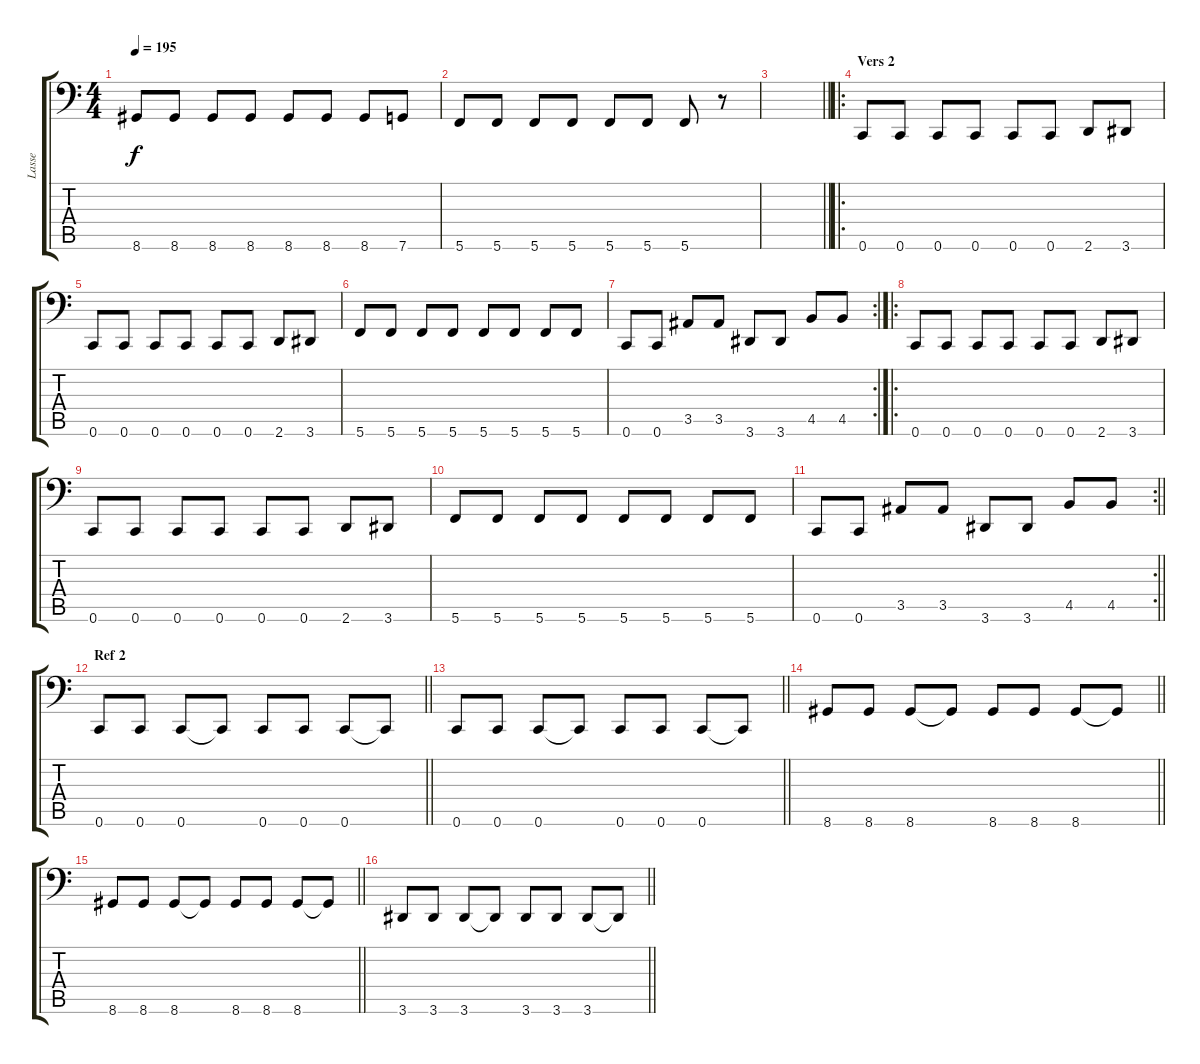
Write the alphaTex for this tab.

\track ("Lasse" "Lasse") {instrument electricbasspick}
\staff {score tabs}
\tuning (D3 A2 F2 C2 G1 C1) {hide}
\ts (4 4)
\tempo 195
\clef f4
\ks c
8.6.8{dy f} 8.6.8 8.6.8 8.6.8 8.6.8 8.6.8 8.6.8 7.6.8 |
5.6.8 5.6.8 5.6.8 5.6.8 5.6.8 5.6.8 5.6.8 r.8 |
\barLineRight lightlight
|
\ro
\section ("" "Vers 2")
0.6.8 0.6.8 0.6.8 0.6.8 0.6.8 0.6.8 2.6.8 3.6.8 |
0.6.8 0.6.8 0.6.8 0.6.8 0.6.8 0.6.8 2.6.8 3.6.8 |
5.6.8 5.6.8 5.6.8 5.6.8 5.6.8 5.6.8 5.6.8 5.6.8 |
\rc 2
0.6.8 0.6.8 3.5.8 3.5.8 3.6.8 3.6.8 4.5.8 4.5.8 |
\ro
0.6.8 0.6.8 0.6.8 0.6.8 0.6.8 0.6.8 2.6.8 3.6.8 |
0.6.8 0.6.8 0.6.8 0.6.8 0.6.8 0.6.8 2.6.8 3.6.8 |
5.6.8 5.6.8 5.6.8 5.6.8 5.6.8 5.6.8 5.6.8 5.6.8 |
\rc 2
\barLineRight lightlight
0.6.8 0.6.8 3.5.8 3.5.8 3.6.8 3.6.8 4.5.8 4.5.8 |
\section ("" "Ref 2")
\barLineRight lightlight
0.6.8 0.6.8 0.6.8 0.6{t}.8 0.6.8 0.6.8 0.6.8 0.6{t}.8 |
\barLineRight lightlight
0.6.8 0.6.8 0.6.8 0.6{t}.8 0.6.8 0.6.8 0.6.8 0.6{t}.8 |
\barLineRight lightlight
8.6.8 8.6.8 8.6.8 8.6{t}.8 8.6.8 8.6.8 8.6.8 8.6{t}.8 |
\barLineRight lightlight
8.6.8 8.6.8 8.6.8 8.6{t}.8 8.6.8 8.6.8 8.6.8 8.6{t}.8 |
\barLineRight lightlight
3.6.8 3.6.8 3.6.8 3.6{t}.8 3.6.8 3.6.8 3.6.8 3.6{t}.8
